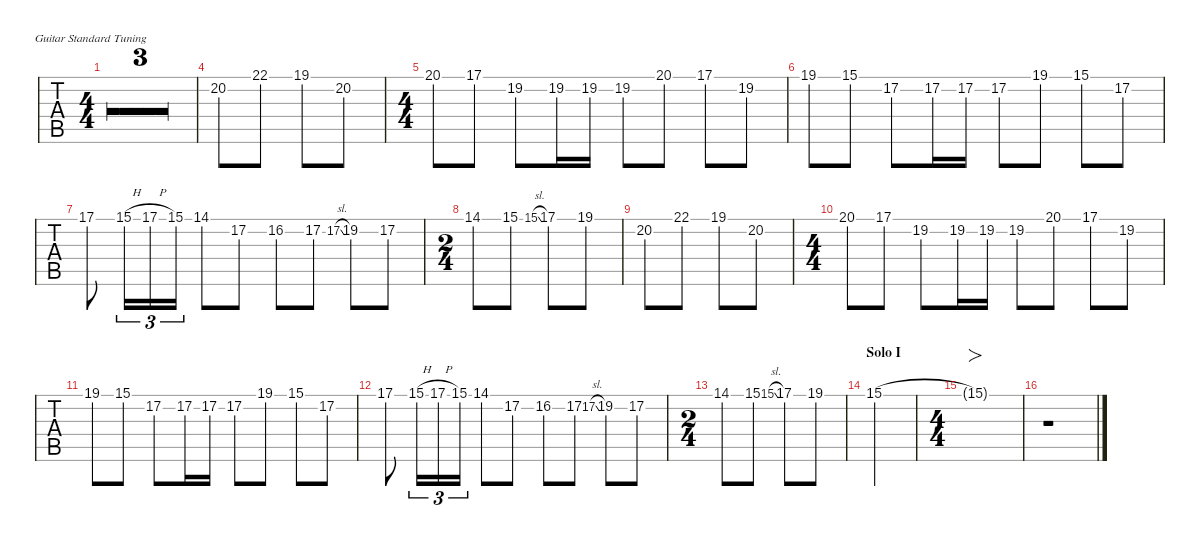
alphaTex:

\defaultSystemsLayout 4
\hideDynamics
\bracketExtendMode nobrackets
\track ("Harmony Guitar/Extras (Kirk)" " ") {defaultSystemsLayout 4 multiBarRest instrument distortionguitar}
\staff {tabs}
\tuning (E4 B3 G3 D3 A2 E2)
\ts (4 4)
\tempo 104
\clef g2
\ks c
r.1{dy mf} |
r.1 |
\ts (2 4)
\beaming (8 2 2)
r.2 |
20.2.8 22.1.8 19.1.8 20.2.8 |
\ts (4 4)
\beaming (8 2 2 2 2)
20.1.8 17.1.8 19.2{acc #}.8 19.2{acc #}.16 19.2{acc #}.16 19.2{acc #}.8 20.1.8 17.1.8 19.2{acc #}.8 |
19.1.8 15.1.8 17.2.8 17.2.16 17.2.16 17.2.8 19.1.8 15.1.8 17.2.8 |
17.1.8 15.1{h}.16{tu (3 2)} 17.1{h}.16{tu (3 2)} 15.1.16{tu (3 2)} 14.1{acc #}.8 17.2.8 16.2{acc #}.8 17.2.8 17.2{sl}.8{gr onbeat} 19.2{acc #}.8 17.2.8 |
\ts (2 4)
\beaming (8 2 2)
14.1{acc #}.8 15.1.8 15.1{sl}.8{gr onbeat} 17.1.8 19.1.8 |
20.2.8 22.1.8 19.1.8 20.2.8 |
\ts (4 4)
\beaming (8 2 2 2 2)
20.1.8 17.1.8 19.2{acc #}.8 19.2{acc #}.16 19.2{acc #}.16 19.2{acc #}.8 20.1.8 17.1.8 19.2{acc #}.8 |
19.1.8 15.1.8 17.2.8 17.2.16 17.2.16 17.2.8 19.1.8 15.1.8 17.2.8 |
17.1.8 15.1{h}.16{tu (3 2)} 17.1{h}.16{tu (3 2)} 15.1.16{tu (3 2)} 14.1{acc #}.8 17.2.8 16.2{acc #}.8 17.2.8 17.2{sl}.8{gr onbeat} 19.2{acc #}.8 17.2.8 |
\ts (2 4)
\beaming (8 2 2)
14.1{acc #}.8 15.1.8 15.1{sl}.8{gr onbeat} 17.1.8 19.1.8 |
\section ("" "Solo I")
15.1.2 |
\ts (4 4)
\beaming (8 2 2 2 2)
15.1{t}.1{fo} |
r.1
